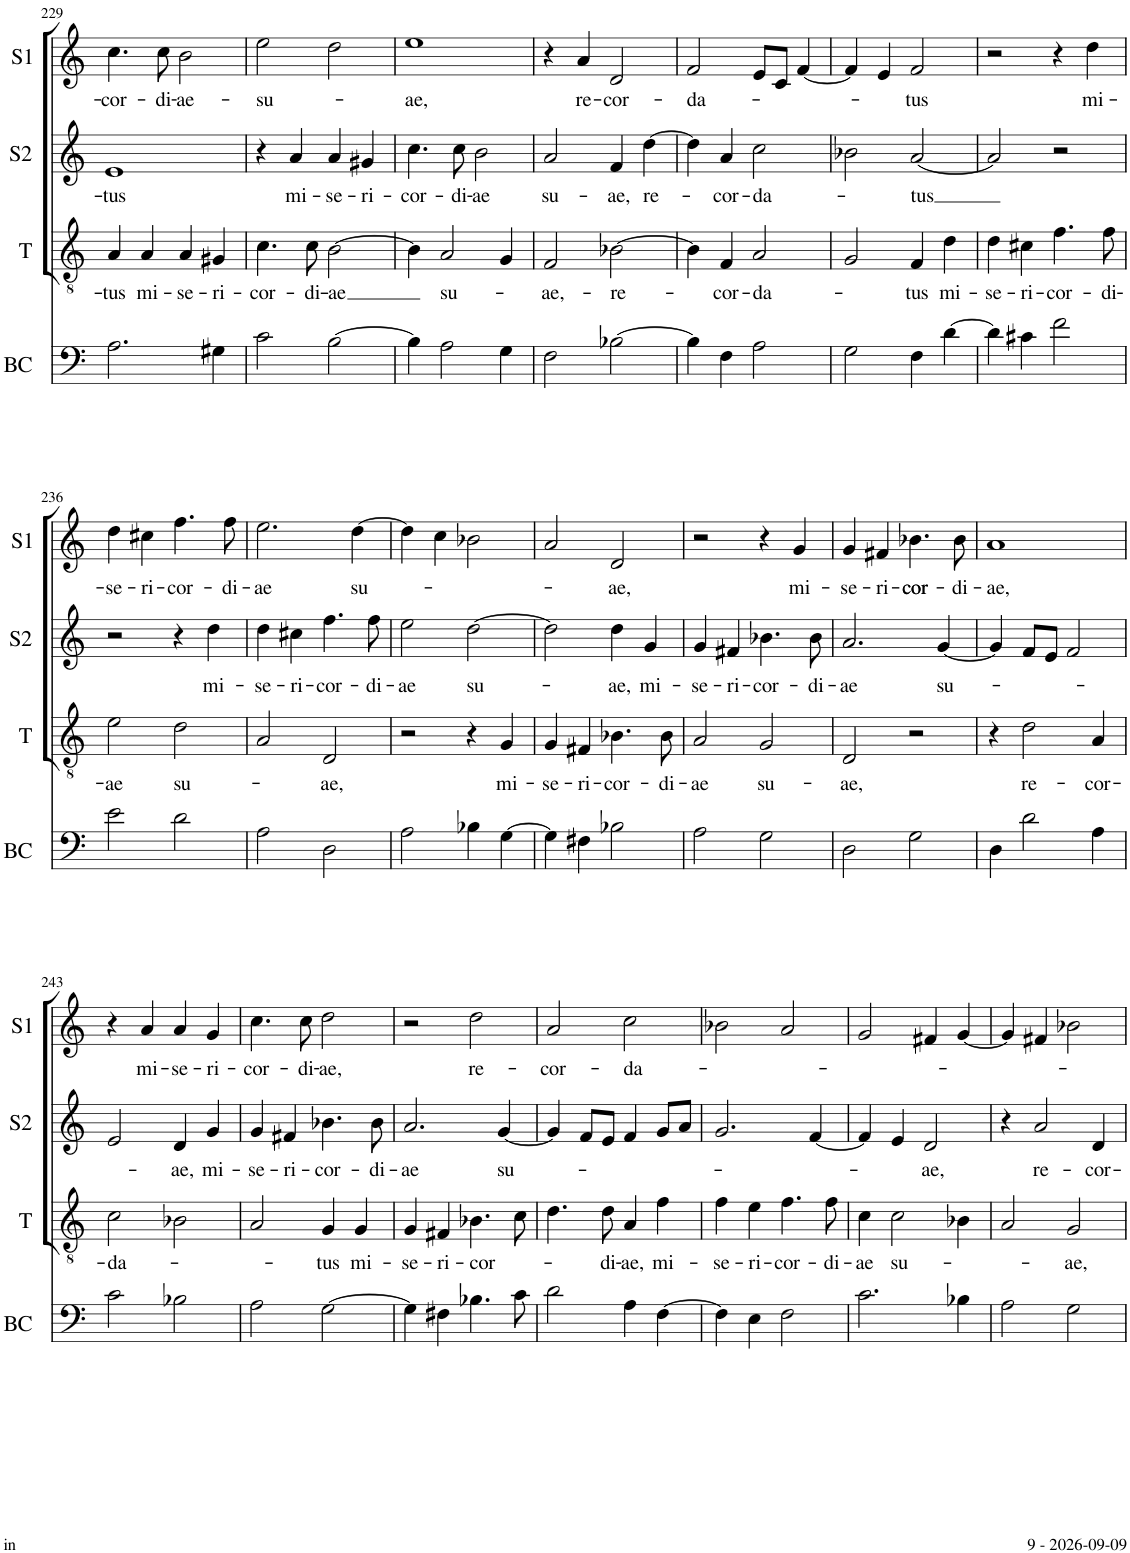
**kern	**kern	**text	**kern	**text	**kern	**text
*part4	*part3	*part3	*part2	*part2	*part1	*part1
*staff4	*staff3	*staff3	*staff2	*staff2	*staff1	*staff1
*I"BC	*I"T	*	*I"S2	*	*I"S1	*
*I'BC	*I'T	*	*I'S2	*	*I'S1	*
!!LO:PB:g=z
*clefF4	*clefGv2	*	*clefG2	*	*clefG2	*
*	*	*	*Trd1c2	*	*	*
*k[]	*k[]	*	*k[]	*	*k[]	*
*M4/4	*M4/4	*	*M4/4	*	*M4/4	*
=229	=229	=229	=229	=229	=229	=229
!	!	!LO:LY:b	!	!LO:LY:b	!	!LO:LY:b
2.A\	4A/	-tus	1e	-tus	4.cc\	-cor-
!	!	!LO:LY:b	!	!	!	!
.	4A/	mi-	.	.	.	.
!	!	!	!	!	!	!LO:LY:b
.	.	.	.	.	8cc\	-di-
!	!	!LO:LY:b	!	!	!	!LO:LY:b
.	4A/	-se-	.	.	2b\	-ae-
!	!	!LO:LY:b	!	!	!	!
4G#X\	4G#X/	-ri-	.	.	.	.
=230	=230	=230	=230	=230	=230	=230
!	!	!LO:LY:b	!	!	!	!LO:LY:b
2c\	4.c\	-cor-	4r	.	2ee\	-su-
!	!	!	!	!LO:LY:b	!	!
.	.	.	4a/	mi-	.	.
!	!	!LO:LY:b	!	!	!	!
.	8c\	-di-	.	.	.	.
!	!	!LO:LY:b	!	!LO:LY:b	!	!
[2B\	[2B\	-ae	4a/	-se-	2dd\	.
!	!	!	!	!LO:LY:b	!	!
.	.	.	4g#X/	-ri-	.	.
=231	=231	=231	=231	=231	=231	=231
!	!	!	!	!LO:LY:b	!	!LO:LY:b
4B\]	4B\]	.	4.cc\	-cor-	1ee	-ae,
!	!	!LO:LY:b	!	!	!	!
2A\	2A/	su-	.	.	.	.
!	!	!	!	!LO:LY:b	!	!
.	.	.	8cc\	-di-	.	.
!	!	!	!	!LO:LY:b	!	!
.	.	.	2b\	-ae	.	.
4G\	4G/	.	.	.	.	.
=232	=232	=232	=232	=232	=232	=232
!	!	!LO:LY:b	!	!LO:LY:b	!	!
2F\	2F/	-ae,-	2a/	su-	4r	.
!	!	!	!	!	!	!LO:LY:b
.	.	.	.	.	4a/	re-
!	!	!LO:LY:b	!	!LO:LY:b	!	!LO:LY:b
[2B-X\	[2B-X\	-re-	4f/	-ae,	2d/	-cor-
!	!	!	!	!LO:LY:b	!	!
.	.	.	[4dd\	re-	.	.
=233	=233	=233	=233	=233	=233	=233
!	!	!	!	!	!	!LO:LY:b
4B-\]	4B-\]	.	4dd\]	.	2f/	-da-
!	!	!LO:LY:b	!	!LO:LY:b	!	!
4F\	4F/	-cor-	4a/	-cor-	.	.
!	!	!LO:LY:b	!	!LO:LY:b	!	!
2A\	2A/	-da-	2cc\	-da-	8e/L	.
.	.	.	.	.	8c/J	.
.	.	.	.	.	[4f/	.
=234	=234	=234	=234	=234	=234	=234
2G\	2G/	.	2b-X\	.	4f/]	.
.	.	.	.	.	4e/	.
!	!	!LO:LY:b	!	!LO:LY:b	!	!LO:LY:b
4F\	4F/	-tus	[2a/	-tus	2f/	-tus
!	!	!LO:LY:b	!	!	!	!
[4d\	4d\	mi-	.	.	.	.
=235	=235	=235	=235	=235	=235	=235
!	!	!LO:LY:b	!	!	!	!
4d\]	4d\	-se-	2a/]	.	2r	.
!	!	!LO:LY:b	!	!	!	!
4c#X\	4c#X\	-ri-	.	.	.	.
!	!	!LO:LY:b	!	!	!	!
2f\	4.f\	-cor-	2r	.	4r	.
!	!	!	!	!	!	!LO:LY:b
.	.	.	.	.	4dd\	mi-
!	!	!LO:LY:b	!	!	!	!
.	8f\	-di-	.	.	.	.
!!LO:LB:g=z
=236	=236	=236	=236	=236	=236	=236
!	!	!LO:LY:b	!	!	!	!LO:LY:b
2e\	2e\	-ae	2r	.	4dd\	-se-
!	!	!	!	!	!	!LO:LY:b
.	.	.	.	.	4cc#X\	-ri-
!	!	!LO:LY:b	!	!	!	!LO:LY:b
2d\	2d\	su-	4r	.	4.ff\	-cor-
!	!	!	!	!LO:LY:b	!	!
.	.	.	4dd\	mi-	.	.
!	!	!	!	!	!	!LO:LY:b
.	.	.	.	.	8ff\	-di-
=237	=237	=237	=237	=237	=237	=237
!	!	!	!	!LO:LY:b	!	!LO:LY:b
2A\	2A/	.	4dd\	-se-	2.ee\	-ae
!	!	!	!	!LO:LY:b	!	!
.	.	.	4cc#X\	-ri-	.	.
!	!	!LO:LY:b	!	!LO:LY:b	!	!
2D\	2D/	-ae,	4.ff\	-cor-	.	.
!	!	!	!	!	!	!LO:LY:b
.	.	.	.	.	[4dd\	su-
!	!	!	!	!LO:LY:b	!	!
.	.	.	8ff\	-di-	.	.
=238	=238	=238	=238	=238	=238	=238
!	!	!	!	!LO:LY:b	!	!
2A\	2r	.	2ee\	-ae	4dd\]	.
.	.	.	.	.	4cc\	.
!	!	!	!	!LO:LY:b	!	!
4B-X\	4r	.	[2dd\	su-	2b-X\	.
!	!	!LO:LY:b	!	!	!	!
[4G\	4G/	mi-	.	.	.	.
=239	=239	=239	=239	=239	=239	=239
!	!	!LO:LY:b	!	!	!	!
4G\]	4G/	-se-	2dd\]	.	2a/	.
!	!	!LO:LY:b	!	!	!	!
4F#X\	4F#X/	-ri-	.	.	.	.
!	!	!LO:LY:b	!	!LO:LY:b	!	!LO:LY:b
2B-X\	4.B-X\	-cor-	4dd\	-ae,	2d/	-ae,
!	!	!	!	!LO:LY:b	!	!
.	.	.	4g/	mi-	.	.
!	!	!LO:LY:b	!	!	!	!
.	8B-\	-di-	.	.	.	.
=240	=240	=240	=240	=240	=240	=240
!	!	!LO:LY:b	!	!LO:LY:b	!	!
2A\	2A/	-ae	4g/	-se-	2r	.
!	!	!	!	!LO:LY:b	!	!
.	.	.	4f#X/	-ri-	.	.
!	!	!LO:LY:b	!	!LO:LY:b	!	!
2G\	2G/	su-	4.b-X\	-cor-	4r	.
!	!	!	!	!	!	!LO:LY:b
.	.	.	.	.	4g/	mi-
!	!	!	!	!LO:LY:b	!	!
.	.	.	8b-\	-di-	.	.
=241	=241	=241	=241	=241	=241	=241
!	!	!LO:LY:b	!	!LO:LY:b	!	!LO:LY:b
2D\	2D/	-ae,	2.a/	-ae	4g/	-se-
!	!	!	!	!	!	!LO:LY:b
.	.	.	.	.	4f#X/	-ri-
!	!	!	!	!	!	!LO:LY:b
2G\	2r	.	.	.	4.b-X\	cor
!	!	!	!	!LO:LY:b	!	!
.	.	.	[4g/	su-	.	.
!	!	!	!	!	!	!LO:LY:b
.	.	.	.	.	8b-\	-di-
=242	=242	=242	=242	=242	=242	=242
!	!	!	!	!	!	!LO:LY:b
4D\	4r	.	4g/]	.	1a	-ae,
!	!	!LO:LY:b	!	!	!	!
2d\	2d\	re-	8f/L	.	.	.
.	.	.	8e/J	.	.	.
.	.	.	2f/	.	.	.
!	!	!LO:LY:b	!	!	!	!
4A\	4A/	-cor-	.	.	.	.
!!LO:LB:g=z
=243	=243	=243	=243	=243	=243	=243
!	!	!LO:LY:b	!	!	!	!
2c\	2c\	-da-	2e/	.	4r	.
!	!	!	!	!	!	!LO:LY:b
.	.	.	.	.	4a/	mi-
!	!	!	!	!LO:LY:b	!	!LO:LY:b
2B-X\	2B-X\	.	4d/	-ae,	4a/	-se-
!	!	!	!	!LO:LY:b	!	!LO:LY:b
.	.	.	4g/	mi-	4g/	-ri-
=244	=244	=244	=244	=244	=244	=244
!	!	!	!	!LO:LY:b	!	!LO:LY:b
2A\	2A/	.	4g/	-se-	4.cc\	-cor-
!	!	!	!	!LO:LY:b	!	!
.	.	.	4f#X/	-ri-	.	.
!	!	!	!	!	!	!LO:LY:b
.	.	.	.	.	8cc\	-di-
!	!	!LO:LY:b	!	!LO:LY:b	!	!LO:LY:b
[2G\	4G/	-tus	4.b-X\	-cor-	2dd\	-ae,
!	!	!LO:LY:b	!	!	!	!
.	4G/	mi-	.	.	.	.
!	!	!	!	!LO:LY:b	!	!
.	.	.	8b-\	-di-	.	.
=245	=245	=245	=245	=245	=245	=245
!	!	!LO:LY:b	!	!LO:LY:b	!	!
4G\]	4G/	-se-	2.a/	-ae	2r	.
!	!	!LO:LY:b	!	!	!	!
4F#X\	4F#X/	-ri-	.	.	.	.
!	!	!LO:LY:b	!	!	!	!LO:LY:b
4.B-X\	4.B-X\	-cor-	.	.	2dd\	re-
!	!	!	!	!LO:LY:b	!	!
.	.	.	[4g/	su-	.	.
8c\	8c\	.	.	.	.	.
=246	=246	=246	=246	=246	=246	=246
!	!	!	!	!	!	!LO:LY:b
2d\	4.d\	.	4g/]	.	2a/	-cor-
.	.	.	8f/L	.	.	.
!	!	!LO:LY:b	!	!	!	!
.	8d\	-di-	8e/J	.	.	.
!	!	!LO:LY:b	!	!	!	!LO:LY:b
4A\	4A/	-ae,	4f/	.	2cc\	-da-
!	!	!LO:LY:b	!	!	!	!
[4F\	4f\	mi-	8g/L	.	.	.
.	.	.	8a/J	.	.	.
=247	=247	=247	=247	=247	=247	=247
!	!	!LO:LY:b	!	!	!	!
4F\]	4f\	-se-	2.g/	.	2b-X\	.
!	!	!LO:LY:b	!	!	!	!
4E\	4e\	-ri-	.	.	.	.
!	!	!LO:LY:b	!	!	!	!
2F\	4.f\	-cor-	.	.	2a/	.
.	.	.	[4f/	.	.	.
!	!	!LO:LY:b	!	!	!	!
.	8f\	-di-	.	.	.	.
=248	=248	=248	=248	=248	=248	=248
!	!	!LO:LY:b	!	!	!	!
2.c\	4c\	-ae	4f/]	.	2g/	.
!	!	!LO:LY:b	!	!	!	!
.	2c\	su-	4e/	.	.	.
!	!	!	!	!LO:LY:b	!	!
.	.	.	2d/	-ae,	4f#X/	.
4B-X\	4B-X\	.	.	.	[4g/	.
=249	=249	=249	=249	=249	=249	=249
2A\	2A/	.	4r	.	4g/]	.
!	!	!	!	!LO:LY:b	!	!
.	.	.	2a/	re-	4f#X/	.
!	!	!LO:LY:b	!	!	!	!
2G\	2G/	-ae,	.	.	2b-X\	.
!	!	!	!	!LO:LY:b	!	!
.	.	.	4d/	-cor-	.	.
=	=	=	=	=	=	=
*-	*-	*-	*-	*-	*-	*-
